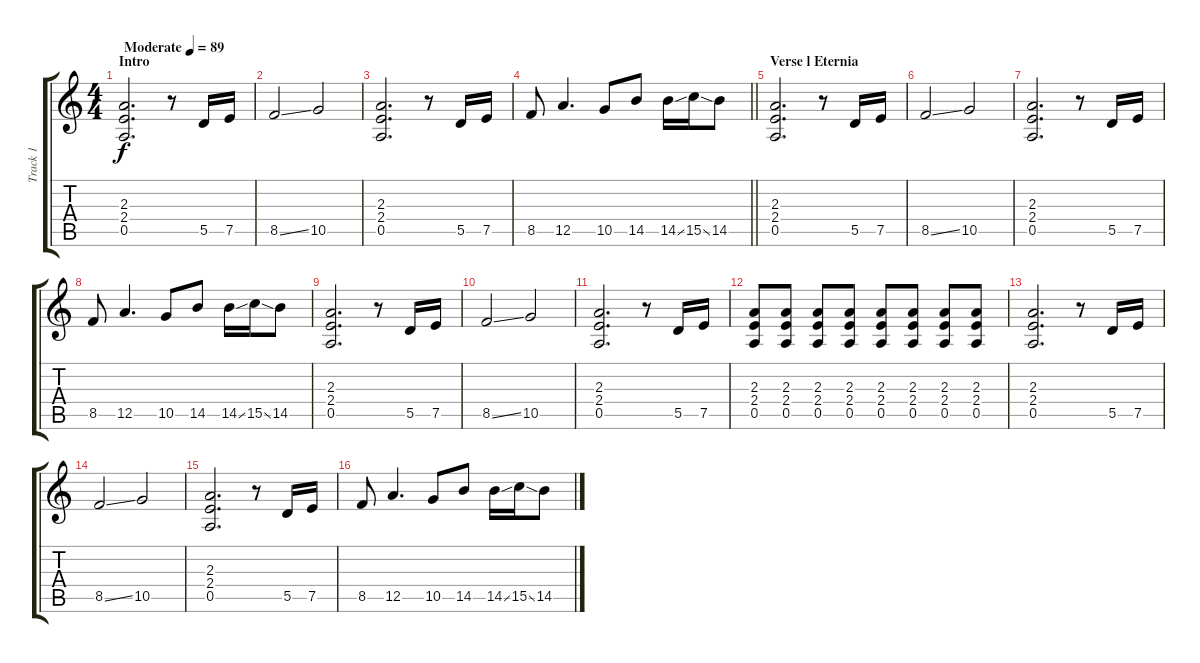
\track ("Track 1" "Track 1") {instrument acousticguitarsteel}
\staff {score tabs}
\tuning (E4 B3 G3 D3 A2 E2) {hide}
\ts (4 4)
\section ("" "Intro")
\tempo (89 "Moderate")
\clef g2
\ks c
(2.3 2.4 0.5).2{d dy f instrument acousticguitarsteel} r.8 5.5.16 7.5.16 |
8.5{ss}.2 10.5.2 |
(2.3 2.4 0.5).2{d} r.8 5.5.16 7.5.16 |
\barLineRight lightlight
8.5.8 12.5.4{d} 10.5.8 14.5.8 14.5{ss}.16 15.5{ss}.16 14.5.8 |
\section ("" "Verse l Eternia")
(2.3 2.4 0.5).2{d} r.8 5.5.16 7.5.16 |
8.5{ss}.2 10.5.2 |
(2.3 2.4 0.5).2{d} r.8 5.5.16 7.5.16 |
8.5.8 12.5.4{d} 10.5.8 14.5.8 14.5{ss}.16 15.5{ss}.16 14.5.8 |
(2.3 2.4 0.5).2{d} r.8 5.5.16 7.5.16 |
8.5{ss}.2 10.5.2 |
(2.3 2.4 0.5).2{d} r.8 5.5.16 7.5.16 |
(2.3 2.4 0.5).8 (2.3 2.4 0.5).8 (2.3 2.4 0.5).8 (2.3 2.4 0.5).8 (2.3 2.4 0.5).8 (2.3 2.4 0.5).8 (2.3 2.4 0.5).8 (2.3 2.4 0.5).8 |
(2.3 2.4 0.5).2{d} r.8 5.5.16 7.5.16 |
8.5{ss}.2 10.5.2 |
(2.3 2.4 0.5).2{d} r.8 5.5.16 7.5.16 |
8.5.8 12.5.4{d} 10.5.8 14.5.8 14.5{ss}.16 15.5{ss}.16 14.5.8
